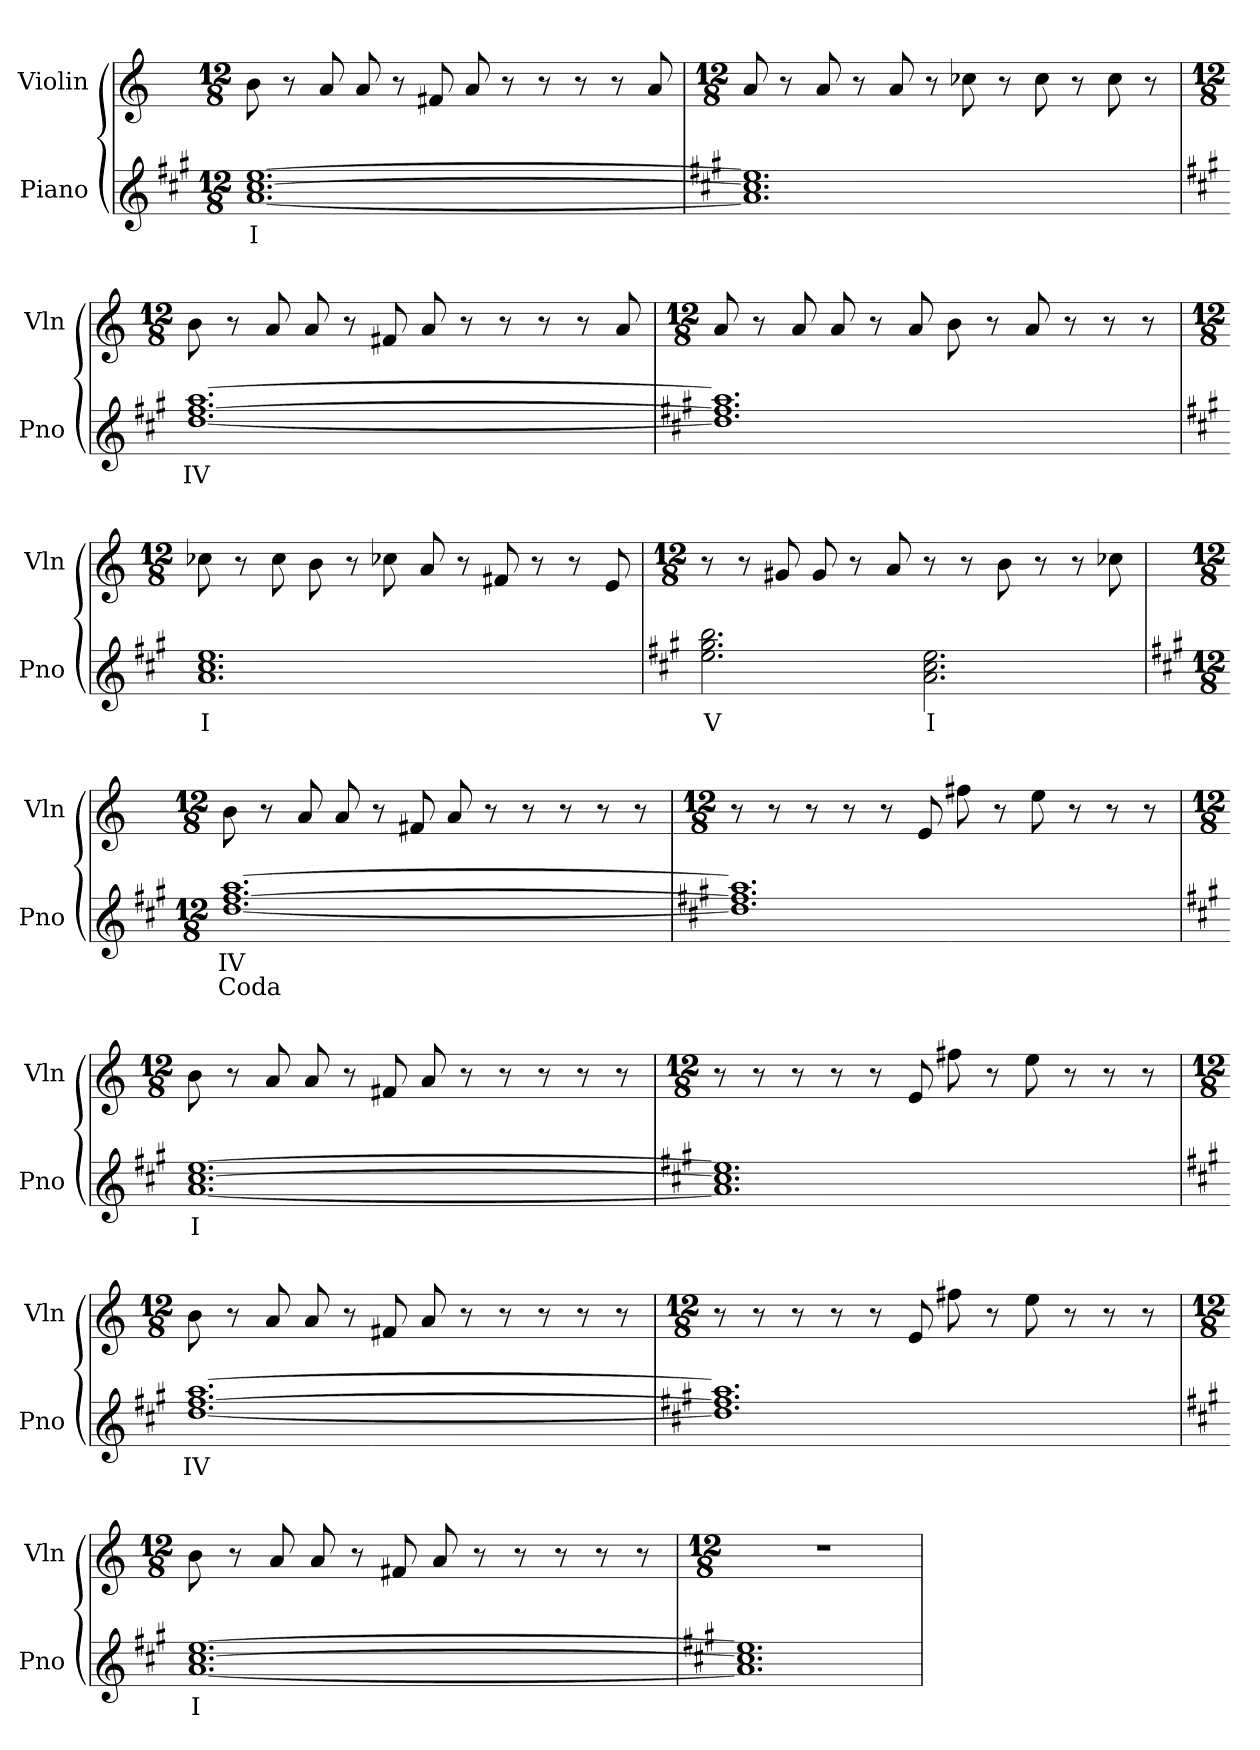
**kern	**text	**text	**kern
*part2	*part2	*part2	*part1
*staff2	*staff2	*staff2	*staff1
*I"Piano	*	*	*I"Violin
*I'Pno	*	*	*I'Vln
*k[f#c#g#]	*	*	*
*A:	*	*	*
*M12/8	*	*	*M12/8
=	=	=	=
[1.a [1.cc# [1.ee	I	.	8b
.	.	.	8r
.	.	.	8a
.	.	.	8a
.	.	.	8r
.	.	.	8f#X
.	.	.	8a
.	.	.	8r
.	.	.	8r
.	.	.	8r
.	.	.	8r
.	.	.	8a
=	=	=	=
*k[f#c#g#]	*	*	*
*A:	*	*	*
*	*	*	*M12/8
1.a] 1.cc#] 1.ee]	.	.	8a
.	.	.	8r
.	.	.	8a
.	.	.	8r
.	.	.	8a
.	.	.	8r
.	.	.	8cc-X
.	.	.	8r
.	.	.	8cc-
.	.	.	8r
.	.	.	8cc-
.	.	.	8r
=	=	=	=
*k[f#c#g#]	*	*	*
*A:	*	*	*
*	*	*	*M12/8
[1.dd [1.ff# [1.aa	IV	.	8b
.	.	.	8r
.	.	.	8a
.	.	.	8a
.	.	.	8r
.	.	.	8f#X
.	.	.	8a
.	.	.	8r
.	.	.	8r
.	.	.	8r
.	.	.	8r
.	.	.	8a
=	=	=	=
*k[f#c#g#]	*	*	*
*A:	*	*	*
*	*	*	*M12/8
1.dd] 1.ff#] 1.aa]	.	.	8a
.	.	.	8r
.	.	.	8a
.	.	.	8a
.	.	.	8r
.	.	.	8a
.	.	.	8b
.	.	.	8r
.	.	.	8a
.	.	.	8r
.	.	.	8r
.	.	.	8r
=	=	=	=
*k[f#c#g#]	*	*	*
*A:	*	*	*
*	*	*	*M12/8
1.a 1.cc# 1.ee	I	.	8cc-X
.	.	.	8r
.	.	.	8cc-
.	.	.	8b
.	.	.	8r
.	.	.	8cc-X
.	.	.	8a
.	.	.	8r
.	.	.	8f#X
.	.	.	8r
.	.	.	8r
.	.	.	8e
=	=	=	=
*k[f#c#g#]	*	*	*
*A:	*	*	*
*	*	*	*M12/8
2.ee 2.gg# 2.bb	V	.	8r
.	.	.	8r
.	.	.	8g#X
.	.	.	8g#
.	.	.	8r
.	.	.	8a
2.a 2.cc# 2.ee	I	.	8r
.	.	.	8r
.	.	.	8b
.	.	.	8r
.	.	.	8r
.	.	.	8cc-X
=	=	=	=
*k[f#c#g#]	*	*	*
*A:	*	*	*
*M12/8	*	*	*M12/8
[1.dd [1.ff# [1.aa	IV	Coda	8b
.	.	.	8r
.	.	.	8a
.	.	.	8a
.	.	.	8r
.	.	.	8f#X
.	.	.	8a
.	.	.	8r
.	.	.	8r
.	.	.	8r
.	.	.	8r
.	.	.	8r
=	=	=	=
*k[f#c#g#]	*	*	*
*A:	*	*	*
*	*	*	*M12/8
1.dd] 1.ff#] 1.aa]	.	.	8r
.	.	.	8r
.	.	.	8r
.	.	.	8r
.	.	.	8r
.	.	.	8e
.	.	.	8ff#X
.	.	.	8r
.	.	.	8ee
.	.	.	8r
.	.	.	8r
.	.	.	8r
=	=	=	=
*k[f#c#g#]	*	*	*
*A:	*	*	*
*	*	*	*M12/8
[1.a [1.cc# [1.ee	I	.	8b
.	.	.	8r
.	.	.	8a
.	.	.	8a
.	.	.	8r
.	.	.	8f#X
.	.	.	8a
.	.	.	8r
.	.	.	8r
.	.	.	8r
.	.	.	8r
.	.	.	8r
=	=	=	=
*k[f#c#g#]	*	*	*
*A:	*	*	*
*	*	*	*M12/8
1.a] 1.cc#] 1.ee]	.	.	8r
.	.	.	8r
.	.	.	8r
.	.	.	8r
.	.	.	8r
.	.	.	8e
.	.	.	8ff#X
.	.	.	8r
.	.	.	8ee
.	.	.	8r
.	.	.	8r
.	.	.	8r
=	=	=	=
*k[f#c#g#]	*	*	*
*A:	*	*	*
*	*	*	*M12/8
[1.dd [1.ff# [1.aa	IV	.	8b
.	.	.	8r
.	.	.	8a
.	.	.	8a
.	.	.	8r
.	.	.	8f#X
.	.	.	8a
.	.	.	8r
.	.	.	8r
.	.	.	8r
.	.	.	8r
.	.	.	8r
=	=	=	=
*k[f#c#g#]	*	*	*
*A:	*	*	*
*	*	*	*M12/8
1.dd] 1.ff#] 1.aa]	.	.	8r
.	.	.	8r
.	.	.	8r
.	.	.	8r
.	.	.	8r
.	.	.	8e
.	.	.	8ff#X
.	.	.	8r
.	.	.	8ee
.	.	.	8r
.	.	.	8r
.	.	.	8r
=	=	=	=
*k[f#c#g#]	*	*	*
*A:	*	*	*
*	*	*	*M12/8
[1.a [1.cc# [1.ee	I	.	8b
.	.	.	8r
.	.	.	8a
.	.	.	8a
.	.	.	8r
.	.	.	8f#X
.	.	.	8a
.	.	.	8r
.	.	.	8r
.	.	.	8r
.	.	.	8r
.	.	.	8r
=	=	=	=
*k[f#c#g#]	*	*	*
*A:	*	*	*
*	*	*	*M12/8
1.a] 1.cc#] 1.ee]	.	.	1.r
=	=	=	=
*-	*-	*-	*-
